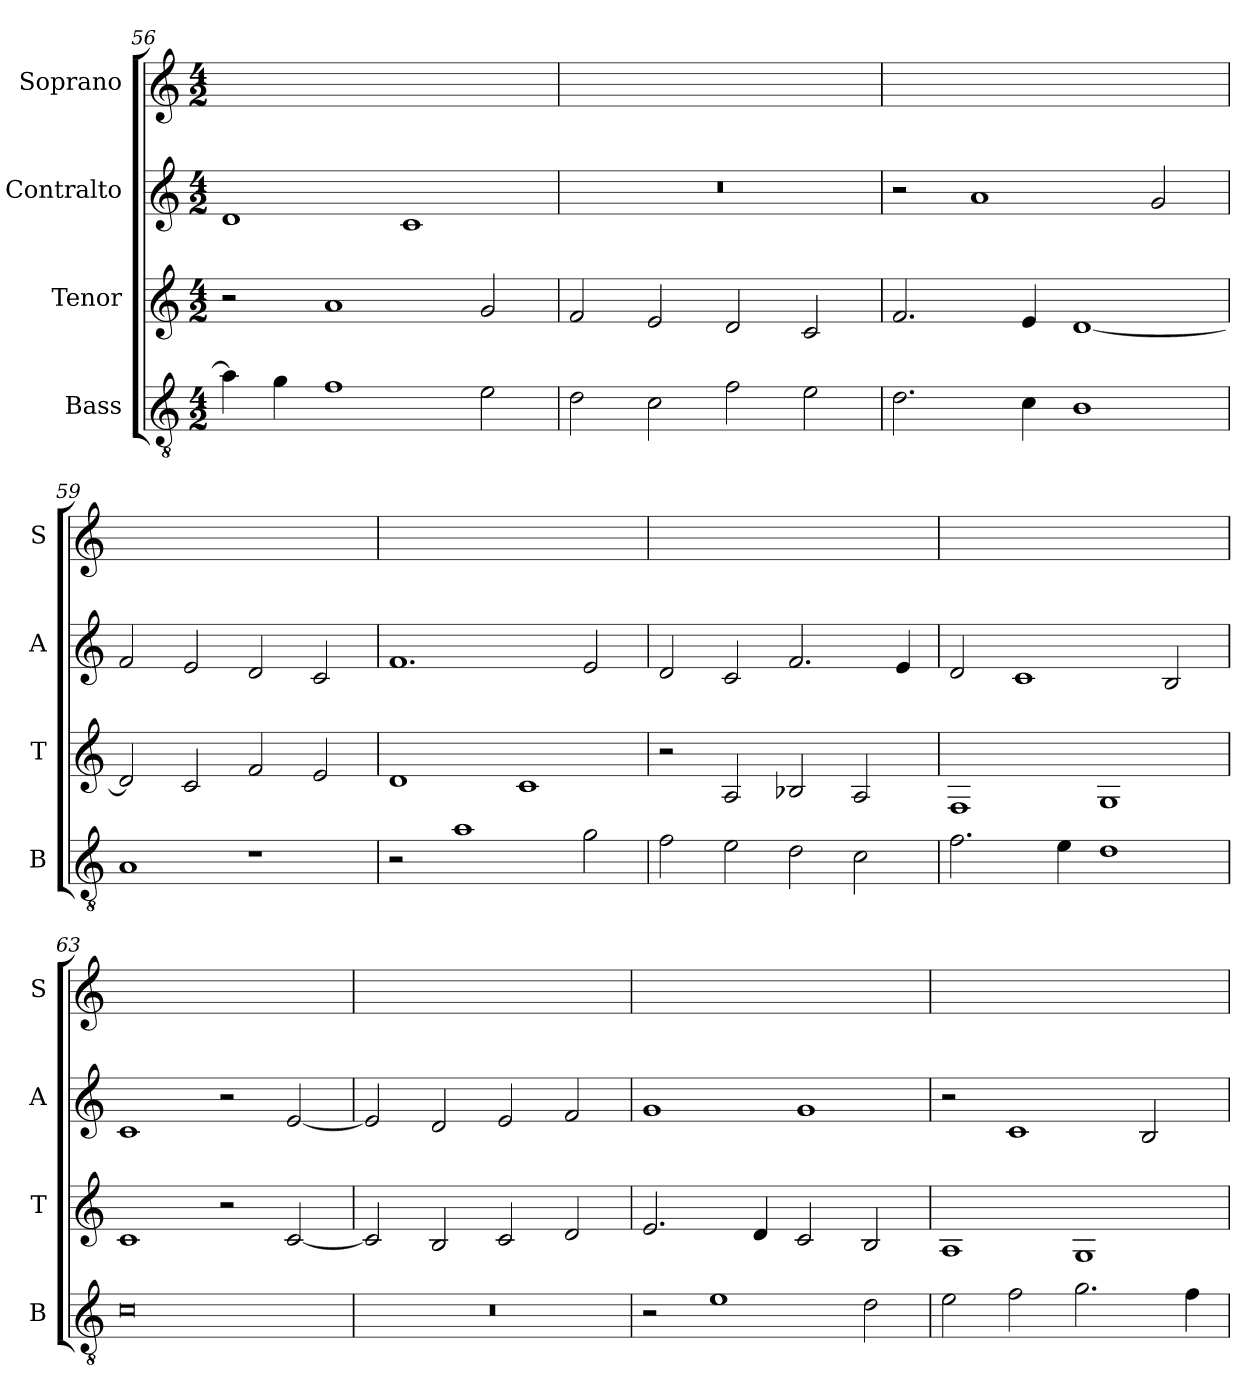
**kern	**kern	**kern	**kern
*part4	*part3	*part2	*part1
*staff4	*staff3	*staff2	*staff1
*I"Bass	*I"Tenor	*I"Contralto	*I"Soprano
*I'B	*I'T	*I'A	*I'S
*clefGv2	*clefG2	*clefG2	*clefG2
*k[]	*k[]	*k[]	*k[]
*G:mix	*G:mix	*G:mix	*G:mix
*M4/2	*M4/2	*M4/2	*M4/2
=56	=56	=56	=56
4a]	2r	1d	0ryy
4g	.	.	.
1f	1a	.	.
.	.	1c	.
2e	2g	.	.
=57	=57	=57	=57
2d	2f	0r	0ryy
2c	2e	.	.
2f	2d	.	.
2e	2c	.	.
=58	=58	=58	=58
2.d	2.f	2r	0ryy
.	.	1a	.
4c	4e	.	.
1B	[1d	.	.
.	.	2g	.
=59	=59	=59	=59
1A	2d]	2f	0ryy
.	2c	2e	.
1r	2f	2d	.
.	2e	2c	.
=60	=60	=60	=60
2r	1d	1.f	0ryy
1a	.	.	.
.	1c	.	.
2g	.	2e	.
=61	=61	=61	=61
2f	2r	2d	0ryy
2e	2A	2c	.
2d	2B-X	2.f	.
2c	2A	.	.
.	.	4e	.
=62	=62	=62	=62
2.f	1F	2d	0ryy
.	.	1c	.
4e	.	.	.
1d	1G	.	.
.	.	2B	.
=63	=63	=63	=63
0c	1c	1c	0ryy
.	2r	2r	.
.	[2c	[2e	.
=64	=64	=64	=64
0r	2c]	2e]	0ryy
.	2B	2d	.
.	2c	2e	.
.	2d	2f	.
=65	=65	=65	=65
2r	2.e	1g	0ryy
1e	.	.	.
.	4d	.	.
.	2c	1g	.
2d	2B	.	.
=66	=66	=66	=66
2e	1A	2r	0ryy
2f	.	1c	.
2.g	1G	.	.
.	.	2B	.
4f	.	.	.
=	=	=	=
*-	*-	*-	*-
